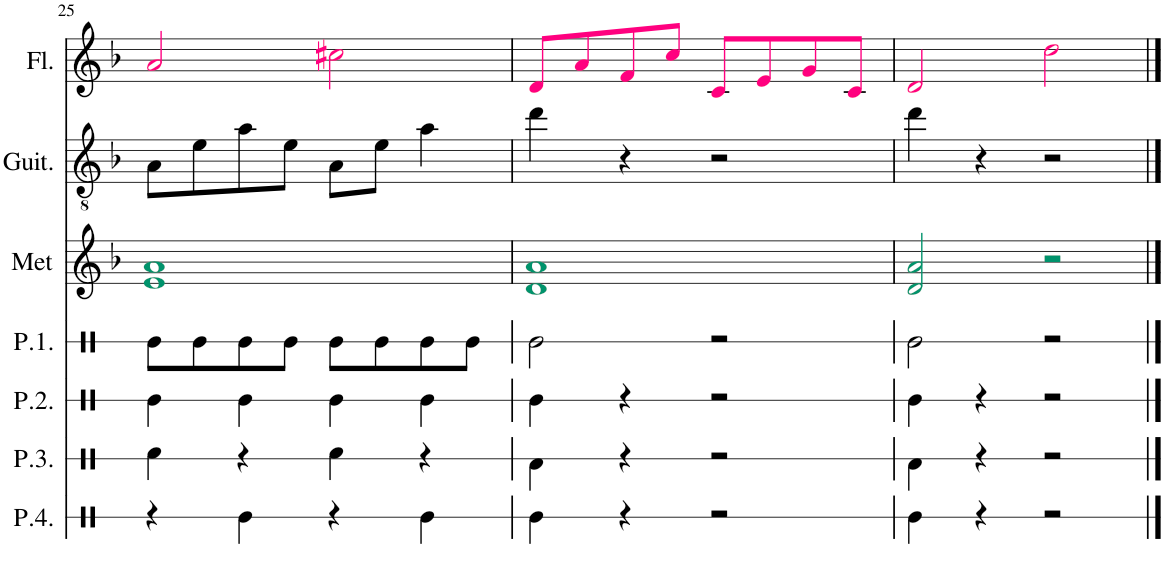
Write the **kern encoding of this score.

**kern	**kern	**kern	**kern	**kern	**kern	**kern
*part7	*part6	*part5	*part4	*part3	*part2	*part1
*staff7	*staff6	*staff5	*staff4	*staff3	*staff2	*staff1
*I"Perc 4	*I"Perc 3	*I"Perc 2	*I"Perc 1	*I"Metal.	*I"Guitarra	*I"Flauta
*I'P.4.	*I'P.3.	*I'P.2.	*I'P.1.	*I'Met	*I'Guit.	*I'Fl.
!!LO:PB:g=z
*clefX	*clefX	*clefX	*clefX	*clefG2	*clefGv2	*clefG2
*k[]	*k[]	*k[]	*k[]	*k[b-]	*k[b-]	*k[b-]
*M4/4	*M4/4	*M4/4	*M4/4	*M4/4	*M4/4	*M4/4
*met(c)	*met(c)	*met(c)	*met(c)	*met(c)	*met(c)	*met(c)
=25	=25	=25	=25	=25	=25	=25
4r	4Rf\	4Re\	8Re\L	1ei 1ai	8A\L	2aj/
.	.	.	8Re\	.	8e\	.
4Re\	4r	4Re\	8Re\	.	8a\	.
.	.	.	8Re\J	.	8e\J	.
4r	4Rf\	4Re\	8Re\L	.	8A\L	2cc#Xj\
.	.	.	8Re\	.	8e\J	.
4Re\	4r	4Re\	8Re\	.	4a\	.
.	.	.	8Re\J	.	.	.
=26	=26	=26	=26	=26	=26	=26
4Re\	4Rd\	4Re\	2Re\	1di 1ai	4dd\	8dj/L
.	.	.	.	.	.	8aj/
4r	4r	4r	.	.	4r	8fj/
.	.	.	.	.	.	8ccj/J
2r	2r	2r	2r	.	2r	8cj/L
.	.	.	.	.	.	8ej/
.	.	.	.	.	.	8gj/
.	.	.	.	.	.	8cj/J
=27	=27	=27	=27	=27	=27	=27
4Re\	4Rd\	4Re\	2Re\	2di/ 2ai/	4dd\	2dj/
4r	4r	4r	.	.	4r	.
2r	2r	2r	2r	2r	2r	2ddj\
==	==	==	==	==	==	==
*-	*-	*-	*-	*-	*-	*-
